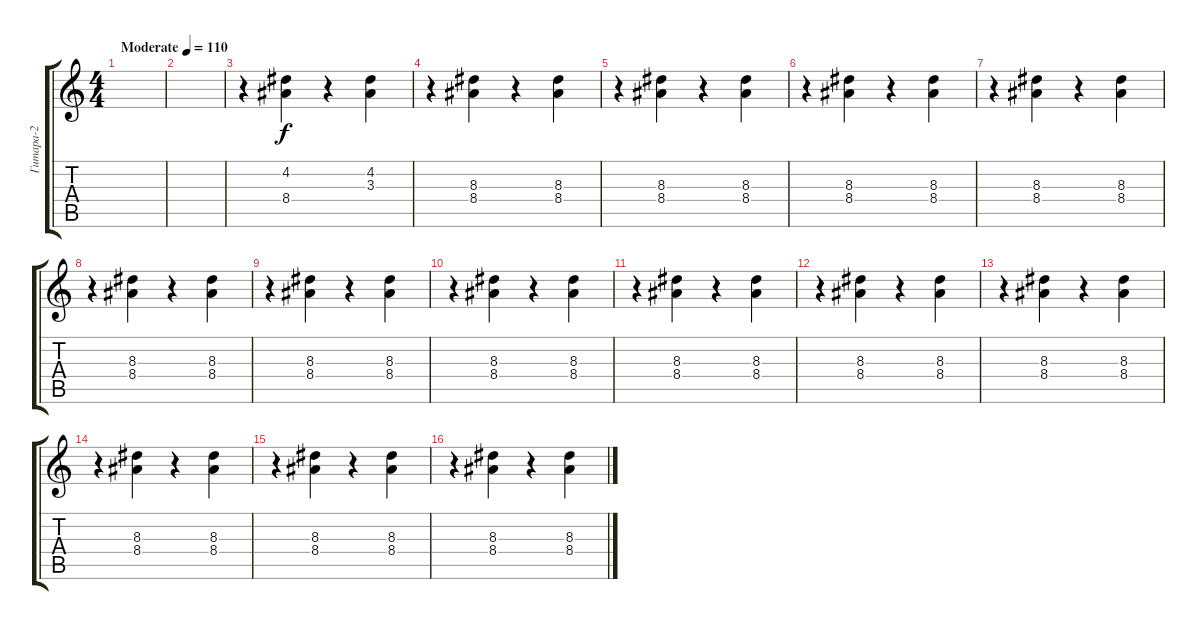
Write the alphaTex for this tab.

\track ("Гитара-2" "Гитара-2") {instrument overdrivenguitar}
\staff {score tabs}
\tuning (E4 B3 G3 D3 A2 E2) {hide}
\ts (4 4)
\tempo (110 "Moderate")
\clef g2
\ks c
|
|
r.4 (4.2 8.4).4{volume 7 instrument electricguitarmuted} r.4 (4.2 3.3).4 |
r.4 (8.3 8.4).4 r.4 (8.3 8.4).4 |
r.4 (8.3 8.4).4 r.4 (8.3 8.4).4 |
r.4 (8.3 8.4).4 r.4 (8.3 8.4).4 |
r.4{volume 4} (8.3 8.4).4 r.4 (8.3 8.4).4 |
r.4 (8.3 8.4).4 r.4 (8.3 8.4).4 |
r.4 (8.3 8.4).4 r.4 (8.3 8.4).4 |
r.4 (8.3 8.4).4 r.4 (8.3 8.4).4 |
r.4 (8.3 8.4).4 r.4 (8.3 8.4).4 |
r.4 (8.3 8.4).4 r.4 (8.3 8.4).4 |
r.4 (8.3 8.4).4 r.4 (8.3 8.4).4 |
r.4 (8.3 8.4).4 r.4 (8.3 8.4).4 |
r.4 (8.3 8.4).4 r.4 (8.3 8.4).4 |
r.4 (8.3 8.4).4 r.4 (8.3 8.4).4
